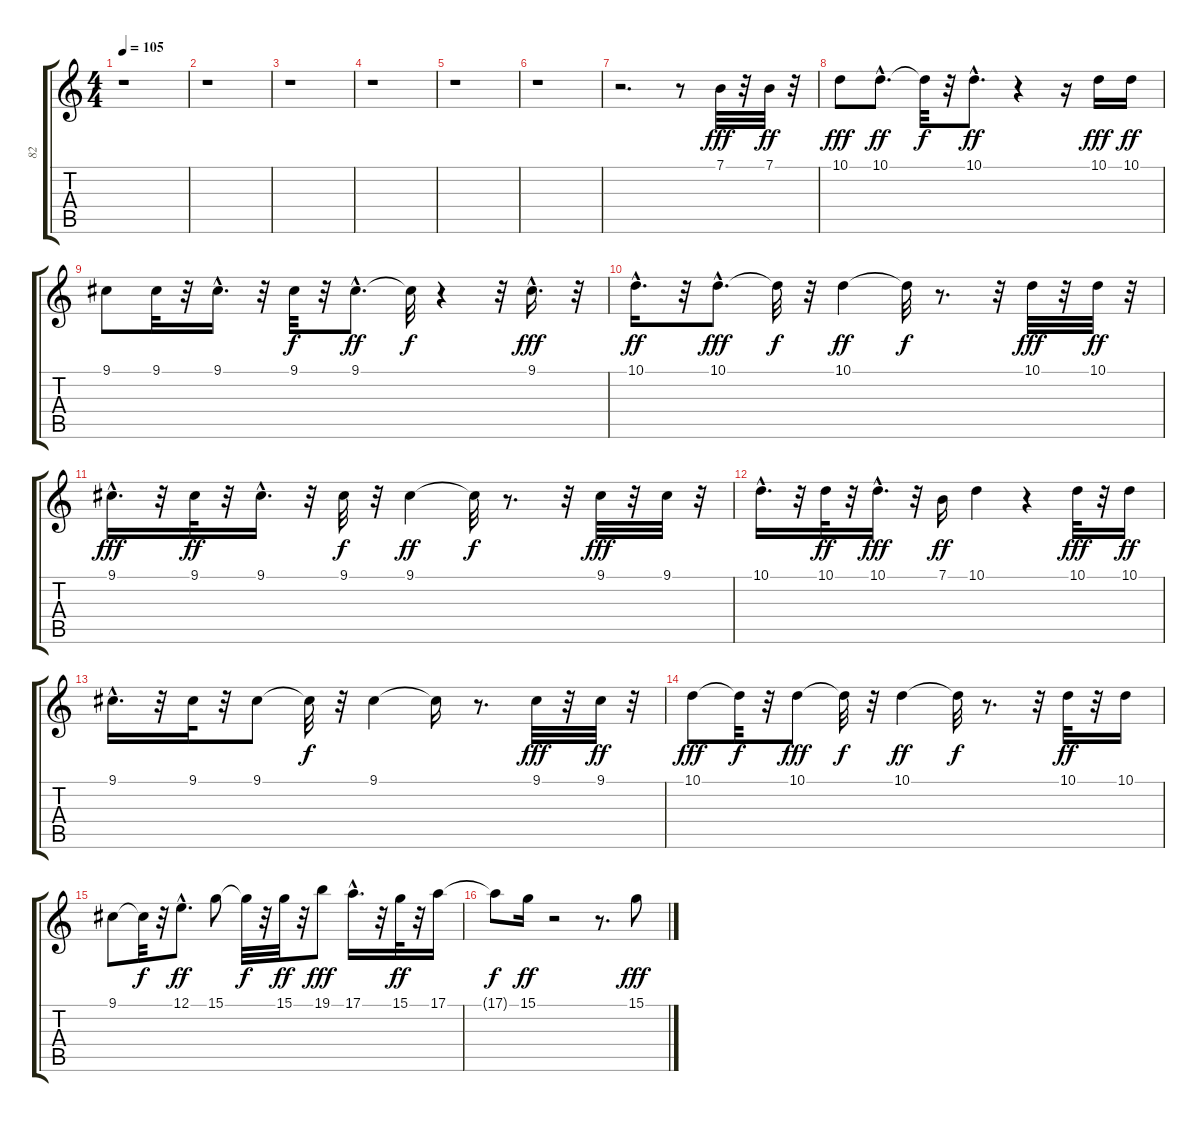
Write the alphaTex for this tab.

\track ("82" "82") {instrument lead2sawtooth}
\staff {score tabs}
\tuning (E4 B3 G3 D3 A2 E2) {hide}
\ts (4 4)
\tempo 105
\clef g2
\ks c
r.1{dy fff instrument lead2sawtooth} |
r.1 |
r.1 |
r.1 |
r.1 |
r.1 |
r.2{d} r.8 7.1.32 r.32 7.1.32{dy ff} r.32 |
10.1.8{dy fff} 10.1{hac}.8{d dy ff} 10.1{t}.32{dy f} r.32 10.1{hac}.8{d dy ff} r.4 r.16 10.1.16{dy fff} 10.1.16{dy ff} |
9.1.8 9.1.32 r.32 9.1{hac}.16{d} r.32 9.1.32{dy f} r.32 9.1{hac}.8{d dy ff} 9.1{t}.32{dy f} r.4 r.32 9.1{hac}.16{d dy fff} r.32 |
10.1{hac}.16{d dy ff} r.32 10.1{hac}.8{d dy fff} 10.1{t}.32{dy f} r.32 10.1.4{dy ff} 10.1{t}.32{dy f} r.8{d} r.32 10.1.32{dy fff} r.32 10.1.32{dy ff} r.32 |
9.1{hac}.16{d dy fff} r.32 9.1.32{dy ff} r.32 9.1{hac}.16{d} r.32 9.1.32{dy f} r.32 9.1.4{dy ff} 9.1{t}.32{dy f} r.8{d} r.32 9.1.32{dy fff} r.32 9.1.32 r.32 |
10.1{hac}.16{d} r.32 10.1.32{dy ff} r.32 10.1{hac}.16{d dy fff} r.32 7.1.16{dy ff} 10.1.4 r.4 10.1.32{dy fff} r.32 10.1.16{dy ff} |
9.1{hac}.16{d} r.32 9.1.32 r.32 9.1.8 9.1{t}.32{dy f} r.32 9.1.4 9.1{t}.16 r.8{d} 9.1.32{dy fff} r.32 9.1.32{dy ff} r.32 |
10.1.8{dy fff} 10.1{t}.32{dy f} r.32 10.1.8{dy fff} 10.1{t}.32{dy f} r.32 10.1.4{dy ff} 10.1{t}.32{dy f} r.8{d} r.32 10.1.32{dy ff} r.32 10.1.16 |
9.1.8 9.1{t}.32{dy f} r.32 12.1{hac}.8{d dy ff} 15.1.8 15.1{t}.32{dy f} r.32 15.1.32{dy ff} r.32 19.1.8{dy fff} 17.1{hac}.16{d} r.32 15.1.32{dy ff} r.32 17.1.16 |
17.1{t}.8{dy f} 15.1.16{dy ff} r.2 r.8{d} 15.1.8{dy fff}
